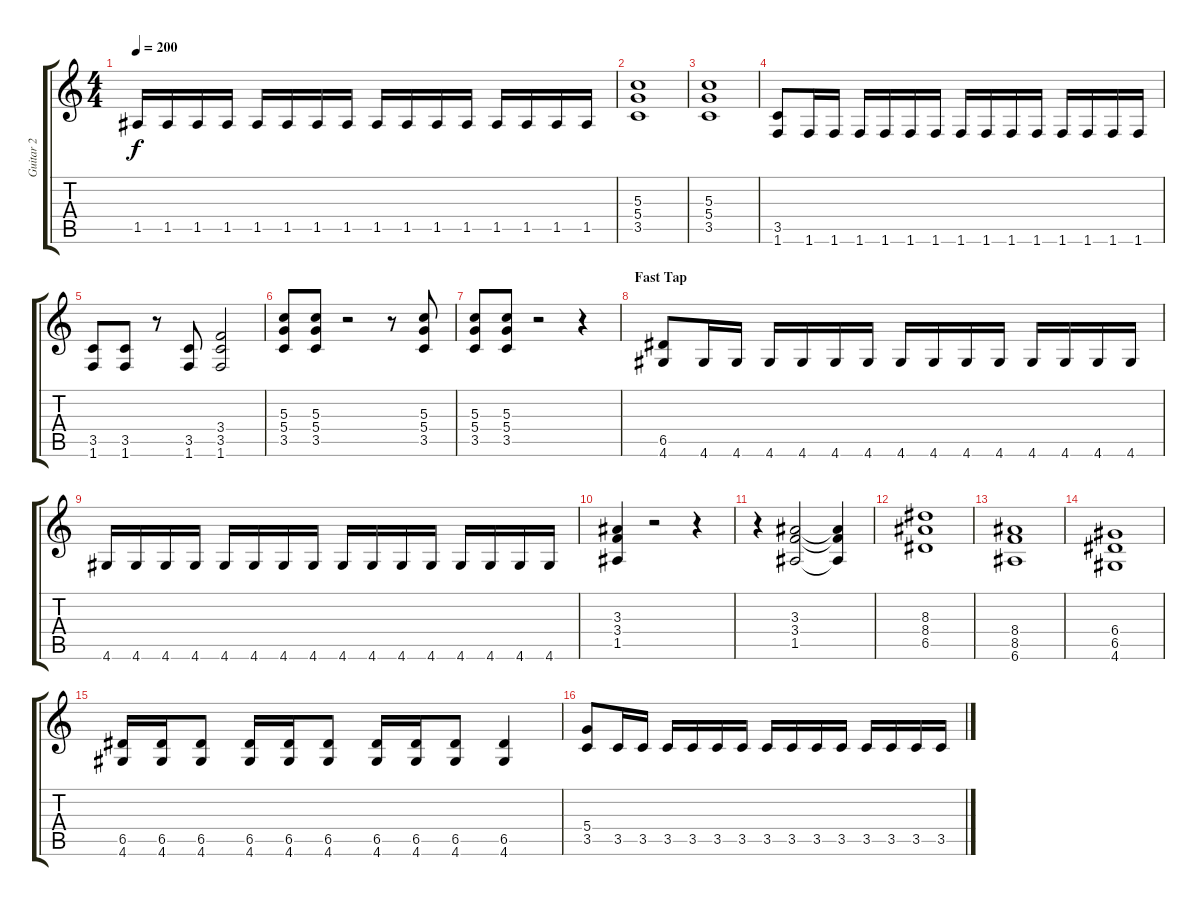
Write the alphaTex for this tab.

\track ("Guitar 2" "Guitar 2") {instrument distortionguitar}
\staff {score tabs}
\tuning (E4 B3 G3 D3 A2 E2) {hide}
\ts (4 4)
\tempo 200
\clef g2
\ks c
1.5.16{dy f} 1.5.16 1.5.16 1.5.16 1.5.16 1.5.16 1.5.16 1.5.16 1.5.16 1.5.16 1.5.16 1.5.16 1.5.16 1.5.16 1.5.16 1.5.16 |
(5.3 5.4 3.5).1 |
(5.3 5.4 3.5).1 |
(3.5 1.6).8 1.6.16 1.6.16 1.6.16 1.6.16 1.6.16 1.6.16 1.6.16 1.6.16 1.6.16 1.6.16 1.6.16 1.6.16 1.6.16 1.6.16 |
(3.5 1.6).8 (3.5 1.6).8 r.8 (3.5 1.6).8 (3.4 3.5 1.6).2 |
(5.3 5.4 3.5).8 (5.3 5.4 3.5).8 r.2 r.8 (5.3 5.4 3.5).8 |
(5.3 5.4 3.5).8 (5.3 5.4 3.5).8 r.2 r.4 |
\section ("" "Fast Tap")
(6.5 4.6).8 4.6.16 4.6.16 4.6.16 4.6.16 4.6.16 4.6.16 4.6.16 4.6.16 4.6.16 4.6.16 4.6.16 4.6.16 4.6.16 4.6.16 |
4.6.16 4.6.16 4.6.16 4.6.16 4.6.16 4.6.16 4.6.16 4.6.16 4.6.16 4.6.16 4.6.16 4.6.16 4.6.16 4.6.16 4.6.16 4.6.16 |
(3.3 3.4 1.5).4 r.2 r.4 |
r.4 (3.3 3.4 1.5).2 (3.3{t} 3.4{t} 1.5{t}).4 |
\section ("" "")
(8.3 8.4 6.5).1 |
(8.4 8.5 6.6).1 |
(6.4 6.5 4.6).1 |
(6.5 4.6).16 (6.5 4.6).16 (6.5 4.6).8 (6.5 4.6).16 (6.5 4.6).16 (6.5 4.6).8 (6.5 4.6).16 (6.5 4.6).16 (6.5 4.6).8 (6.5 4.6).4 |
(5.4 3.5).8 3.5.16 3.5.16 3.5.16 3.5.16 3.5.16 3.5.16 3.5.16 3.5.16 3.5.16 3.5.16 3.5.16 3.5.16 3.5.16 3.5.16
